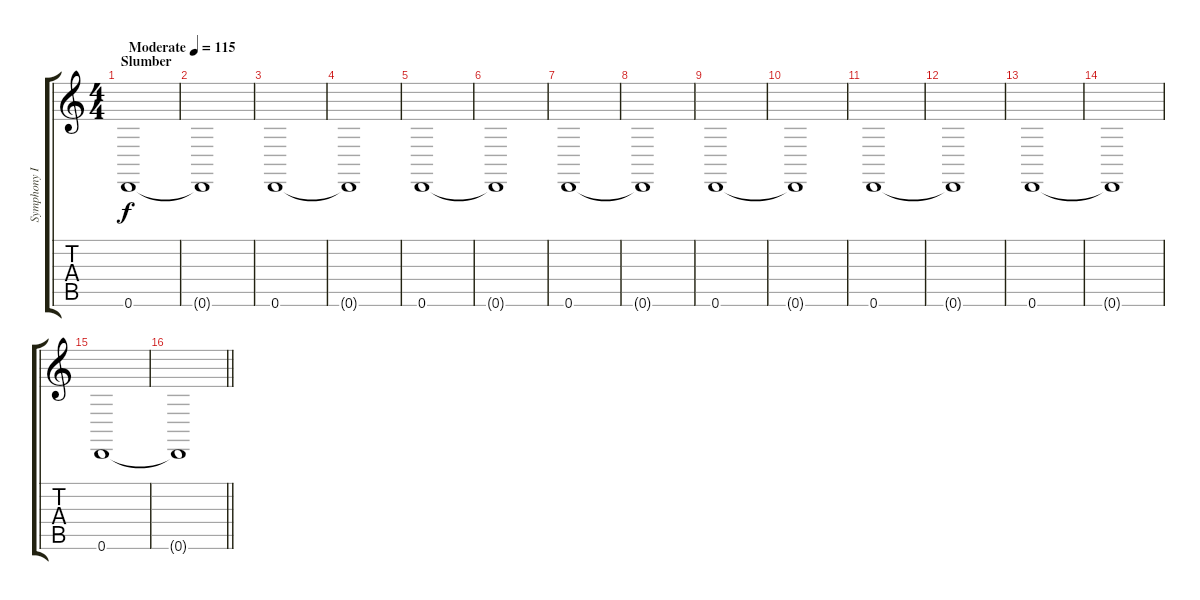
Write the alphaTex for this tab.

\track ("Symphony II" "Symphony I") {instrument stringensemble2}
\staff {score tabs}
\tuning (D4 A3 F3 C3 G2 D2) {hide}
\ts (4 4)
\section ("" "Slumber")
\tempo (115 "Moderate")
\clef g2
\ks c
0.6.1{dy f instrument stringensemble2} |
0.6{t}.1 |
0.6.1 |
0.6{t}.1 |
0.6.1 |
0.6{t}.1 |
0.6.1 |
0.6{t}.1 |
0.6.1 |
0.6{t}.1 |
0.6.1 |
0.6{t}.1 |
0.6.1 |
0.6{t}.1 |
0.6.1 |
\barLineRight lightlight
0.6{t}.1
